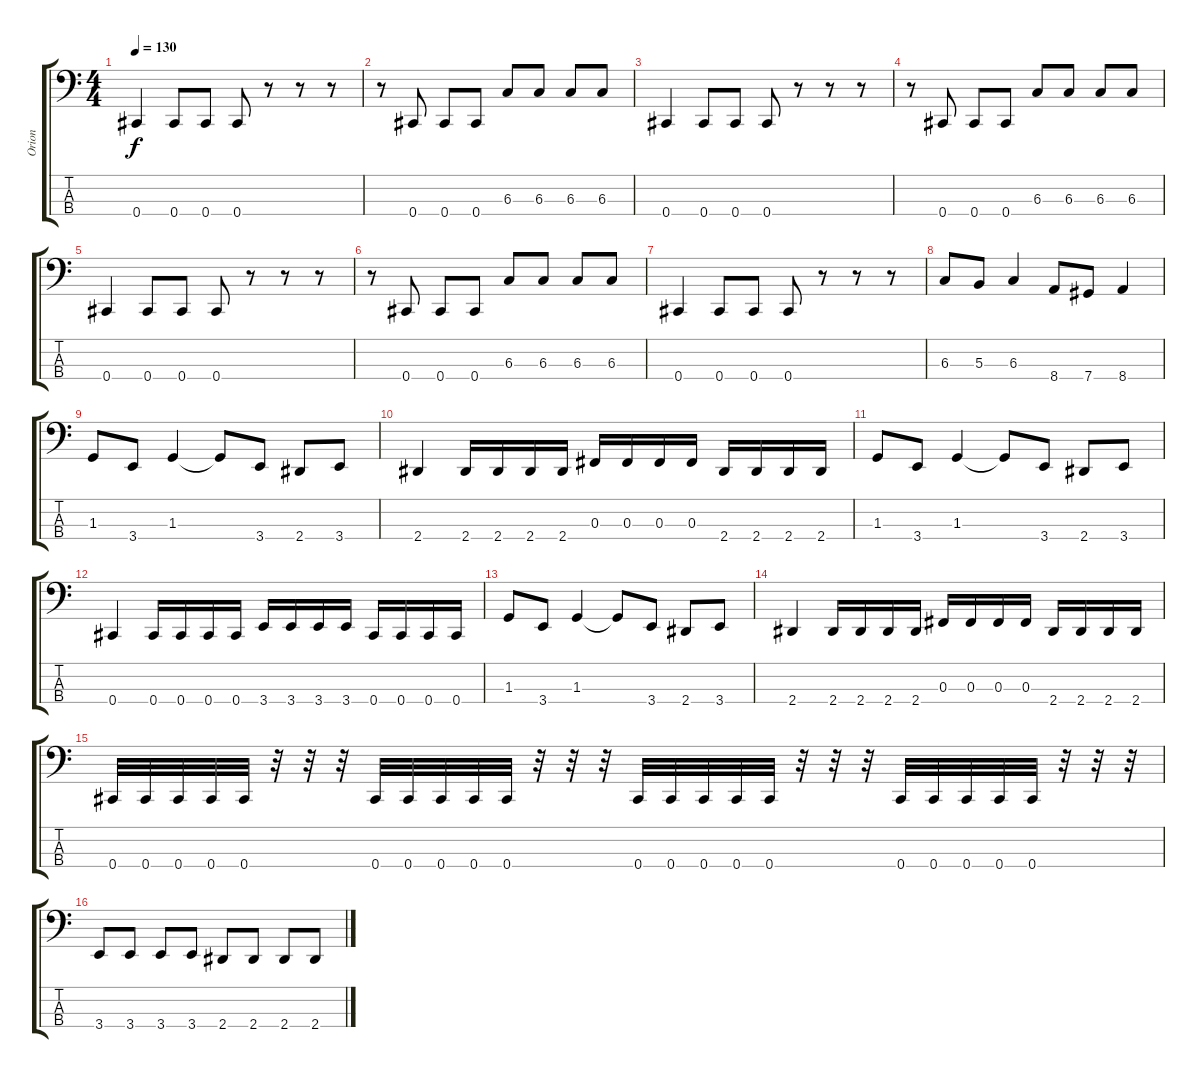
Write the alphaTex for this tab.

\track ("Orion" "Orion") {instrument electricbassfinger}
\staff {score tabs}
\tuning (E2 B1 Gb1 Db1) {hide}
\ts (4 4)
\tempo 130
\clef f4
\ks c
0.4.4{dy f} 0.4.8 0.4.8 0.4.8 r.8 r.8 r.8 |
r.8 0.4.8 0.4.8 0.4.8 6.3.8 6.3.8 6.3.8 6.3.8 |
0.4.4 0.4.8 0.4.8 0.4.8 r.8 r.8 r.8 |
r.8 0.4.8 0.4.8 0.4.8 6.3.8 6.3.8 6.3.8 6.3.8 |
0.4.4 0.4.8 0.4.8 0.4.8 r.8 r.8 r.8 |
r.8 0.4.8 0.4.8 0.4.8 6.3.8 6.3.8 6.3.8 6.3.8 |
0.4.4 0.4.8 0.4.8 0.4.8 r.8 r.8 r.8 |
6.3.8 5.3.8 6.3.4 8.4.8 7.4.8 8.4.4 |
1.3.8 3.4.8 1.3.4 1.3{t}.8 3.4.8 2.4.8 3.4.8 |
2.4.4 2.4.16 2.4.16 2.4.16 2.4.16 0.3.16 0.3.16 0.3.16 0.3.16 2.4.16 2.4.16 2.4.16 2.4.16 |
1.3.8 3.4.8 1.3.4 1.3{t}.8 3.4.8 2.4.8 3.4.8 |
0.4.4 0.4.16 0.4.16 0.4.16 0.4.16 3.4.16 3.4.16 3.4.16 3.4.16 0.4.16 0.4.16 0.4.16 0.4.16 |
1.3.8 3.4.8 1.3.4 1.3{t}.8 3.4.8 2.4.8 3.4.8 |
2.4.4 2.4.16 2.4.16 2.4.16 2.4.16 0.3.16 0.3.16 0.3.16 0.3.16 2.4.16 2.4.16 2.4.16 2.4.16 |
0.4.32 0.4.32 0.4.32 0.4.32 0.4.32 r.32 r.32 r.32 0.4.32 0.4.32 0.4.32 0.4.32 0.4.32 r.32 r.32 r.32 0.4.32 0.4.32 0.4.32 0.4.32 0.4.32 r.32 r.32 r.32 0.4.32 0.4.32 0.4.32 0.4.32 0.4.32 r.32 r.32 r.32 |
3.4.8 3.4.8 3.4.8 3.4.8 2.4.8 2.4.8 2.4.8 2.4.8
